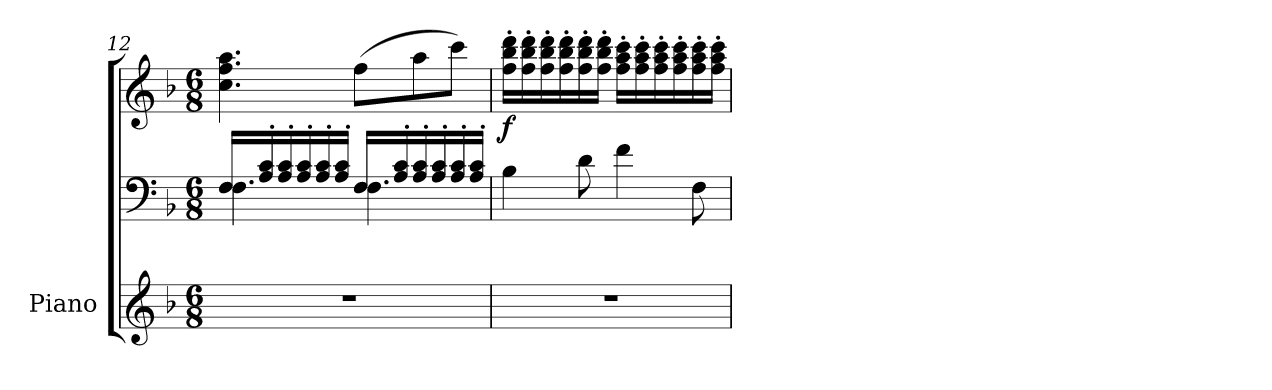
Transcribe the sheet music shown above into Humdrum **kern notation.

**kern	**kern	**kern	**dynam
*part1	*part1	*part1	*part1
*staff3	*staff2	*staff1	*staff1/2/3
*I"Piano	*	*	*
*I'Pno	*	*	*
*clefG2	*clefF4	*clefG2	*
*k[b-]	*k[b-]	*k[b-]	*
*M6/8	*M6/8	*M6/8	*
=12	=12	=12	=12
*	*^	*	*
!	!	!LO:N:head=solid	!	!
2.r	16F</LL	4.F\	4.cc\ 4.ff\ 4.aa\	.
.	16A/' 16c/'	.	.	.
.	16A/' 16c/'	.	.	.
.	16A/' 16c/'	.	.	.
.	16A/' 16c/'	.	.	.
.	16A/' 16c/'JJ	.	.	.
!	!	!LO:N:head=solid	!	!
.	16F/LL	4.F\	(>8ff\L	.
.	16A/' 16c/'	.	.	.
.	16A/' 16c/'	.	8aa\	.
.	16A/' 16c/'	.	.	.
.	16A/' 16c/'	.	8ccc\J)	.
.	16A/' 16c/'JJ	.	.	.
*	*v	*v	*	*
!!LO:LB:g=z
=13	=13	=13	=13
!	!	!	!LO:DY:b
2.r	4B-\	16ff\' 16bb-\' 16ddd\'LL	f
.	.	16ff\' 16bb-\' 16ddd\'	.
.	.	16ff\' 16bb-\' 16ddd\'	.
.	.	16ff\' 16bb-\' 16ddd\'	.
.	8d\	16ff\' 16bb-\' 16ddd\'	.
.	.	16ff\' 16bb-\' 16ddd\'JJ	.
.	4f\	16ff\' 16aa\' 16ccc\'LL	.
.	.	16ff\' 16aa\' 16ccc\'	.
.	.	16ff\' 16aa\' 16ccc\'	.
.	.	16ff\' 16aa\' 16ccc\'	.
.	8F\	16ff\' 16aa\' 16ccc\'	.
.	.	16ff\' 16aa\' 16ccc\'JJ	.
=	=	=	=
*-	*-	*-	*-
